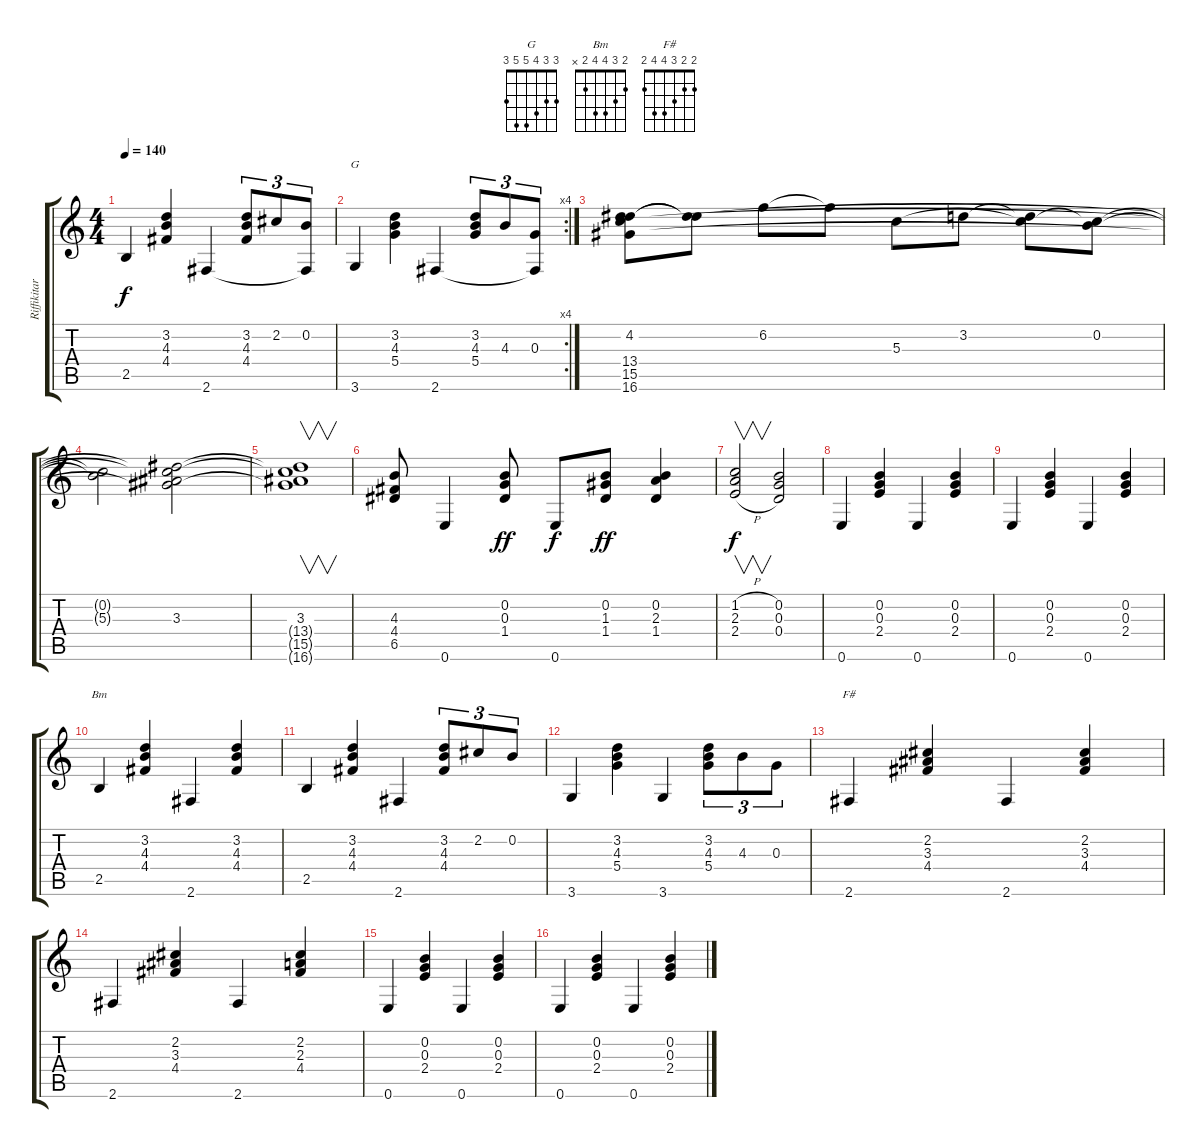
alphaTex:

\track ("Riffikitara" "Riffikitar") {instrument distortionguitar}
\staff {score tabs}
\tuning (E4 B3 G3 D3 A2 E2) {hide}
\chord ("G" 3 3 4 5 5 3)
\chord ("Bm" 2 3 4 4 2 x)
\chord ("F#" 2 2 3 4 4 2)
\ts (4 4)
\tempo 140
\clef g2
\ks c
2.5.4{dy f} (3.2 4.3 4.4).4 2.6.4 (3.2 4.3 4.4).8{tu (3 2)} 2.2.8{tu (3 2)} (0.2 2.6{t}).8{tu (3 2)} |
\rc 4
3.6.4{ch "G"} (3.2 4.3 5.4).4 2.6.4 (3.2 4.3 5.4).8{tu (3 2)} 4.3.8{tu (3 2)} (0.3 2.6{t}).8{tu (3 2)} |
(4.2 13.4 15.5 16.6).8 (4.2{t} 13.4{t}).8 6.2.8 6.2{t}.8 5.3.8 3.2.8 (3.2{t} 5.3{t}).8 (0.2 5.3{t}).8 |
(0.2{t} 5.3{t}).2 (3.3 13.4{t} 15.5{t} 16.6{t}).2 |
(3.3 13.4{t} 15.5{t} 16.6{t}).1{v} |
(4.3 4.4 6.5).8 0.6.4 (0.2 0.3 1.4).8{dy ff} 0.6.8{dy f} (0.2 1.3 1.4).8{dy ff} (0.2 2.3 1.4).4 |
(1.2{h} 2.3{h} 2.4{h}).2{v dy f} (0.2 0.3 0.4).2 |
0.6.4 (0.2 0.3 2.4).4 0.6.4 (0.2 0.3 2.4).4 |
0.6.4 (0.2 0.3 2.4).4 0.6.4 (0.2 0.3 2.4).4 |
2.5.4{ch "Bm"} (3.2 4.3 4.4).4 2.6.4 (3.2 4.3 4.4).4 |
2.5.4 (3.2 4.3 4.4).4 2.6.4 (3.2 4.3 4.4).8{tu (3 2)} 2.2.8{tu (3 2)} 0.2.8{tu (3 2)} |
3.6.4 (3.2 4.3 5.4).4 3.6.4 (3.2 4.3 5.4).8{tu (3 2)} 4.3.8{tu (3 2)} 0.3.8{tu (3 2)} |
2.6.4{ch "F#"} (2.2 3.3 4.4).4 2.6.4 (2.2 3.3 4.4).4 |
2.6.4 (2.2 3.3 4.4).4 2.6.4 (2.2 2.3 4.4).4 |
0.6.4 (0.2 0.3 2.4).4 0.6.4 (0.2 0.3 2.4).4 |
0.6.4 (0.2 0.3 2.4).4 0.6.4 (0.2 0.3 2.4).4
